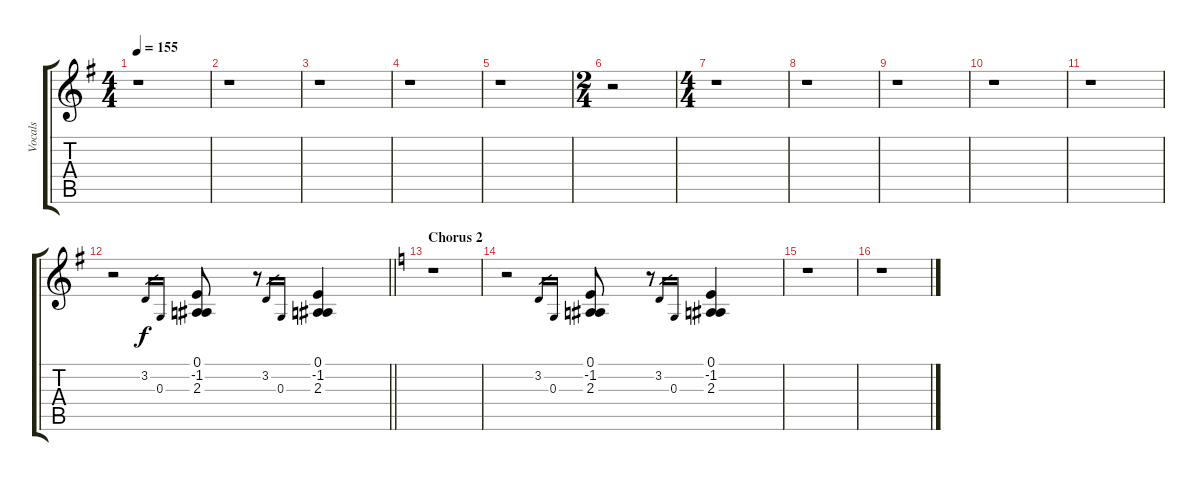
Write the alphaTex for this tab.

\track ("Vocals" "Vocals") {instrument bassoon}
\staff {score tabs}
\tuning (E4 B3 G3 D3 A2 E2) {hide}
\ts (4 4)
\tempo 155
\clef g2
\ks eminor
r.1{dy f} |
r.1 |
r.1 |
r.1 |
r.1 |
\ts (2 4)
r.2 |
\ts (4 4)
r.1 |
r.1 |
r.1 |
r.1 |
r.1 |
\barLineRight lightlight
r.2 3.2.16{gr} 0.3.16{gr} (0.1 -1.2 2.3).8 r.8 3.2.16{gr} 0.3.16{gr} (0.1 -1.2 2.3).4 |
\section ("" "Chorus 2")
\ks aminor
r.1 |
r.2 3.2.16{gr} 0.3.16{gr} (0.1 -1.2 2.3).8 r.8 3.2.16{gr} 0.3.16{gr} (0.1 -1.2 2.3).4 |
r.1 |
r.1
